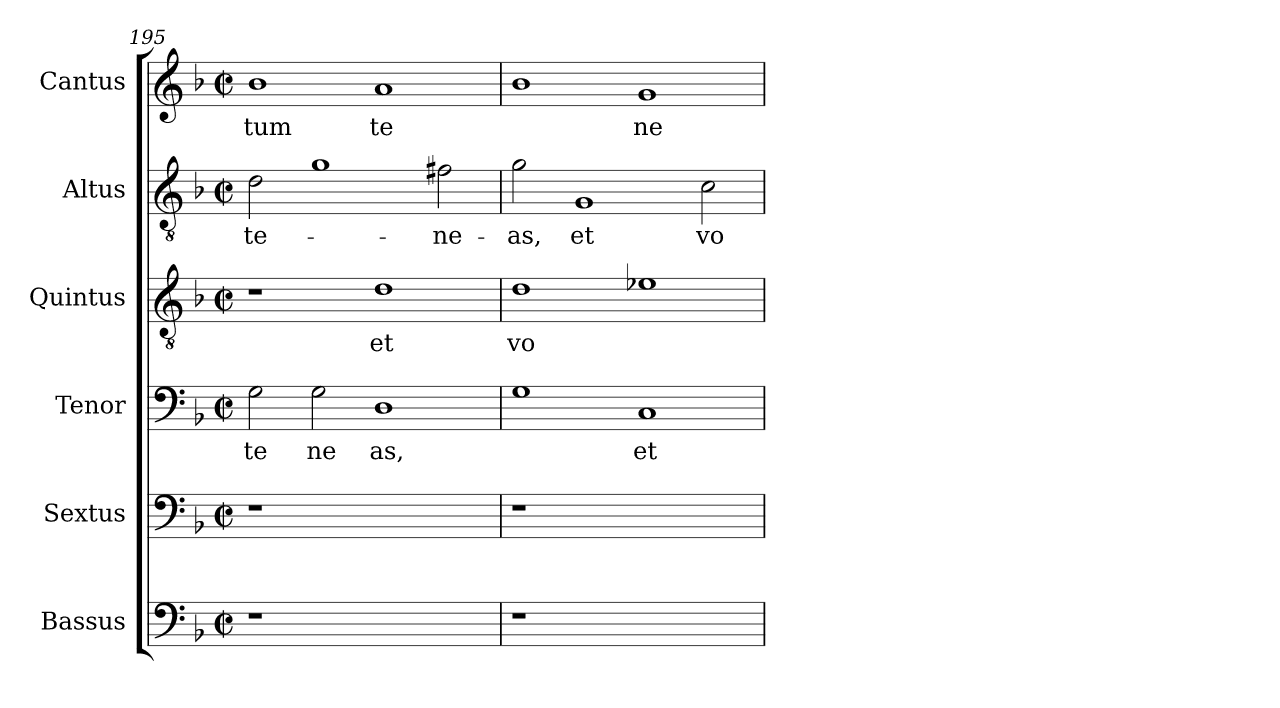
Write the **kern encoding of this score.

**kern	**kern	**kern	**text	**kern	**text	**kern	**text	**kern	**text
*part6	*part5	*part4	*part4	*part3	*part3	*part2	*part2	*part1	*part1
*staff6	*staff5	*staff4	*staff4	*staff3	*staff3	*staff2	*staff2	*staff1	*staff1
*I"Bassus	*I"Sextus	*I"Tenor	*	*I"Quintus	*	*I"Altus	*	*I"Cantus	*
*clefF4	*clefF4	*clefF4	*	*clefGv2	*	*clefGv2	*	*clefG2	*
*k[b-]	*k[b-]	*k[b-]	*	*k[b-]	*	*k[b-]	*	*k[b-]	*
*F:	*F:	*F:	*	*F:	*	*F:	*	*F:	*
*M2/2	*M2/2	*M2/2	*	*M2/2	*	*M2/2	*	*M2/2	*
*met(c|)	*met(c|)	*met(c|)	*	*met(c|)	*	*met(c|)	*	*met(c|)	*
=195	=195	=195	=195	=195	=195	=195	=195	=195	=195
!	!	!	!LO:LY:b:cj	!	!	!	!LO:LY:b:cj	!	!LO:LY:b:cj
1r	1r	2G\	te	1r	.	2d\	te-	1b-	tum
!	!	!	!LO:LY:b:cj	!	!	!	!	!	!
.	.	2G\	ne	.	.	1g	.	.	.
!	!	!	!LO:LY:b:cj	!	!LO:LY:b:cj	!	!	!	!LO:LY:b:cj
1ryy	1ryy	1D	as,	1d	et	.	.	1a	te
!	!	!	!	!	!	!	!LO:LY:b:cj	!	!
.	.	.	.	.	.	2f#\	-ne-	.	.
=196	=196	=196	=196	=196	=196	=196	=196	=196	=196
!	!	!	!	!	!LO:LY:b:cj	!	!LO:LY:b:cj	!	!
1r	1r	1G	.	1d	vo	2g\	-as,	1b-	.
!	!	!	!	!	!	!	!LO:LY:b:cj	!	!
.	.	.	.	.	.	1G	et	.	.
!	!	!	!LO:LY:b:cj	!	!	!	!	!	!LO:LY:b:cj
1ryy	1ryy	1C	et	1e-X	.	.	.	1g	ne
!	!	!	!	!	!	!	!LO:LY:b:cj	!	!
.	.	.	.	.	.	2c\	vo-	.	.
=	=	=	=	=	=	=	=	=	=
*-	*-	*-	*-	*-	*-	*-	*-	*-	*-
